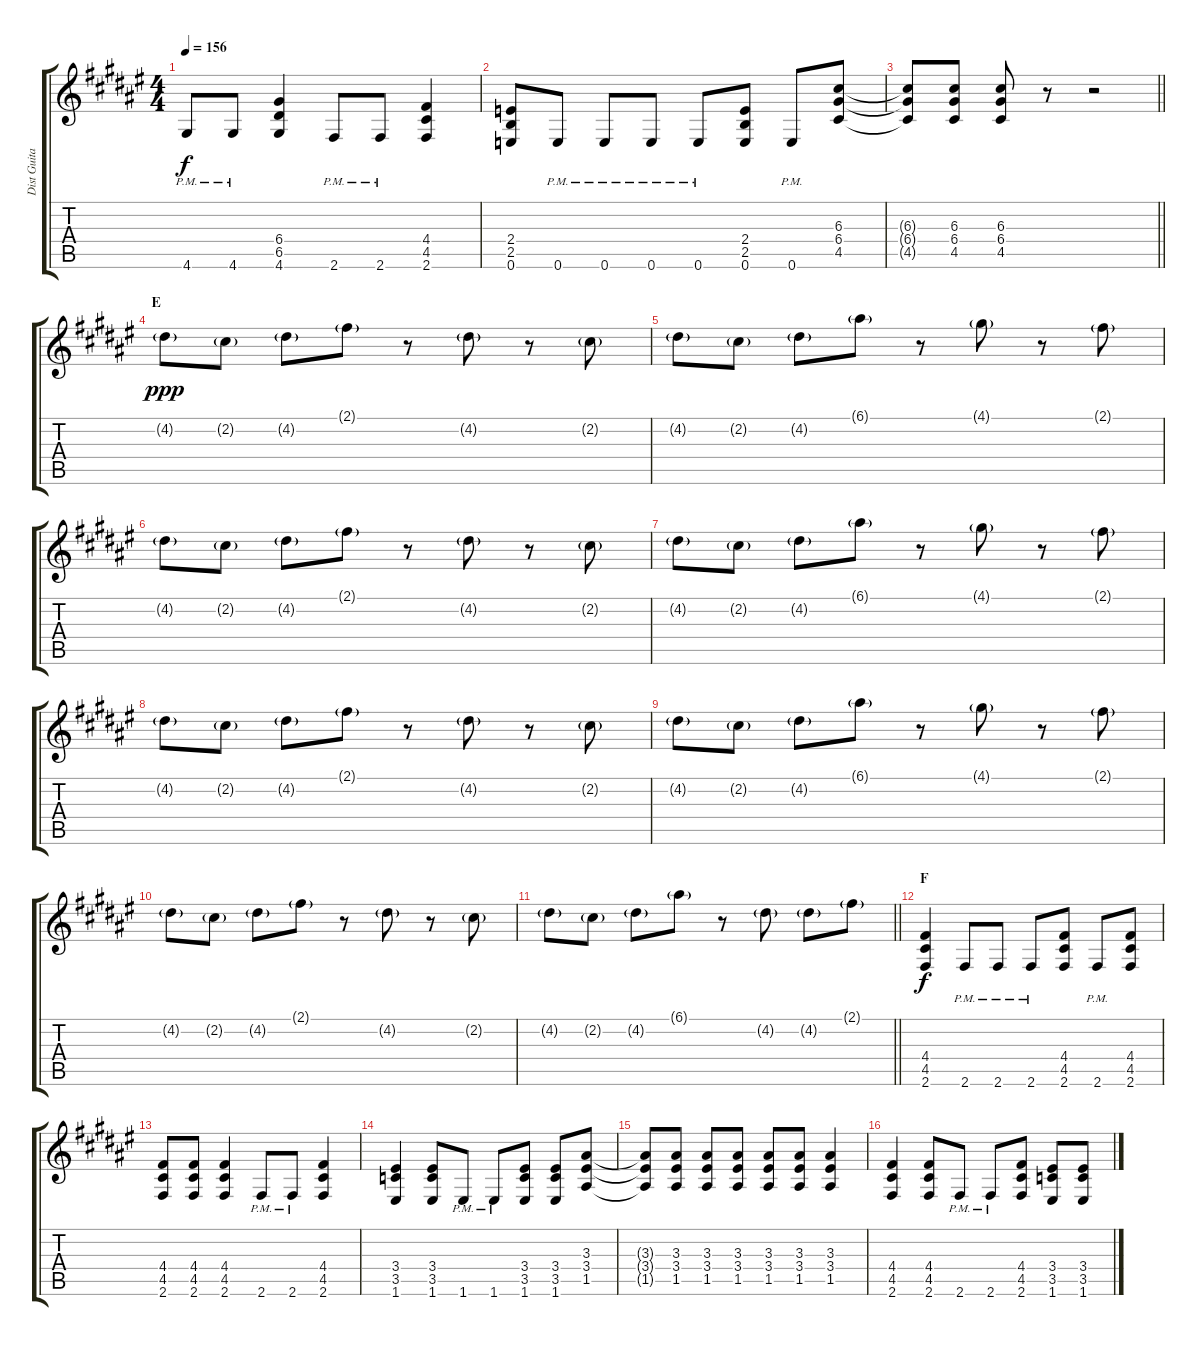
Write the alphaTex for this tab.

\track ("Dist Guitar" "Dist Guita") {instrument distortionguitar}
\staff {score tabs}
\tuning (E4 B3 G3 D3 A2 E2) {hide}
\ts (4 4)
\tempo 156
\clef g2
\ks f#
4.6{pm}.8{dy f} 4.6{pm}.8 (6.4 6.5 4.6).4 2.6{pm}.8 2.6{pm}.8 (4.4 4.5 2.6).4 |
(2.4 2.5 0.6).8 0.6{pm}.8 0.6{pm}.8 0.6{pm}.8 0.6{pm}.8 (2.4 2.5 0.6).8 0.6{pm}.8 (6.3 6.4 4.5).8 |
\barLineRight lightlight
(6.3{t} 6.4{t} 4.5{t}).8 (6.3 6.4 4.5).8 (6.3 6.4 4.5).8 r.8 r.2 |
\section ("" "E")
4.2{g}.8{dy ppp} 2.2{g}.8 4.2{g}.8 2.1{g}.8 r.8 4.2{g}.8 r.8 2.2{g}.8 |
4.2{g}.8 2.2{g}.8 4.2{g}.8 6.1{g}.8 r.8 4.1{g}.8 r.8 2.1{g}.8 |
4.2{g}.8 2.2{g}.8 4.2{g}.8 2.1{g}.8 r.8 4.2{g}.8 r.8 2.2{g}.8 |
4.2{g}.8 2.2{g}.8 4.2{g}.8 6.1{g}.8 r.8 4.1{g}.8 r.8 2.1{g}.8 |
4.2{g}.8 2.2{g}.8 4.2{g}.8 2.1{g}.8 r.8 4.2{g}.8 r.8 2.2{g}.8 |
4.2{g}.8 2.2{g}.8 4.2{g}.8 6.1{g}.8 r.8 4.1{g}.8 r.8 2.1{g}.8 |
4.2{g}.8 2.2{g}.8 4.2{g}.8 2.1{g}.8 r.8 4.2{g}.8 r.8 2.2{g}.8 |
\barLineRight lightlight
4.2{g}.8 2.2{g}.8 4.2{g}.8 6.1{g}.8 r.8 4.2{g}.8 4.2{g}.8 2.1{g}.8 |
\section ("" "F")
(4.4 4.5 2.6).4{dy f} 2.6{pm}.8 2.6{pm}.8 2.6{pm}.8 (4.4 4.5 2.6).8 2.6{pm}.8 (4.4 4.5 2.6).8 |
(4.4 4.5 2.6).8 (4.4 4.5 2.6).8 (4.4 4.5 2.6).4 2.6{pm}.8 2.6{pm}.8 (4.4 4.5 2.6).4 |
(3.4 3.5 1.6).4 (3.4 3.5 1.6).8 1.6{pm}.8 1.6{pm}.8 (3.4 3.5 1.6).8 (3.4 3.5 1.6).8 (3.3 3.4 1.5).8 |
(3.3{t} 3.4{t} 1.5{t}).8 (3.3 3.4 1.5).8 (3.3 3.4 1.5).8 (3.3 3.4 1.5).8 (3.3 3.4 1.5).8 (3.3 3.4 1.5).8 (3.3 3.4 1.5).4 |
(4.4 4.5 2.6).4 (4.4 4.5 2.6).8 2.6{pm}.8 2.6{pm}.8 (4.4 4.5 2.6).8 (3.4 3.5 1.6).8 (3.4 3.5 1.6).8
